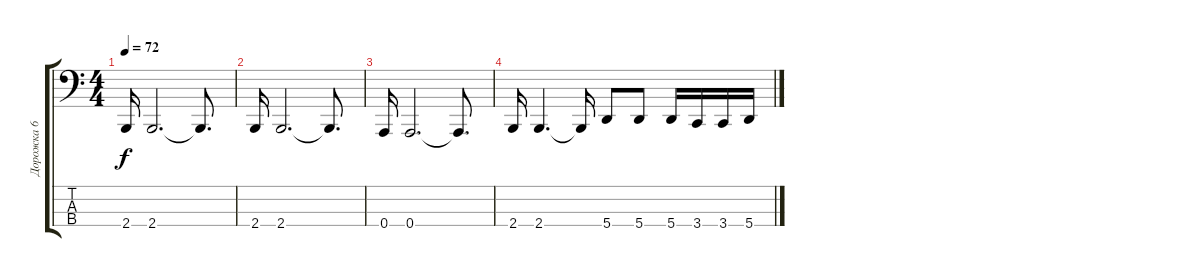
\track ("Дорожка 6" "Дорожка 6") {instrument electricbassfinger}
\staff {score tabs}
\tuning (D2 A1 E1 A0) {hide}
\ts (4 4)
\tempo 72
\clef f4
\ks c
2.4.16{dy f} 2.4.2{d} 2.4{t}.8{d} |
2.4.16 2.4.2{d} 2.4{t}.8{d} |
0.4.16 0.4.2{d} 0.4{t}.8{d} |
2.4.16 2.4.4{d} 2.4{t}.16 5.4.8 5.4.8 5.4.16 3.4.16 3.4.16 5.4.16
